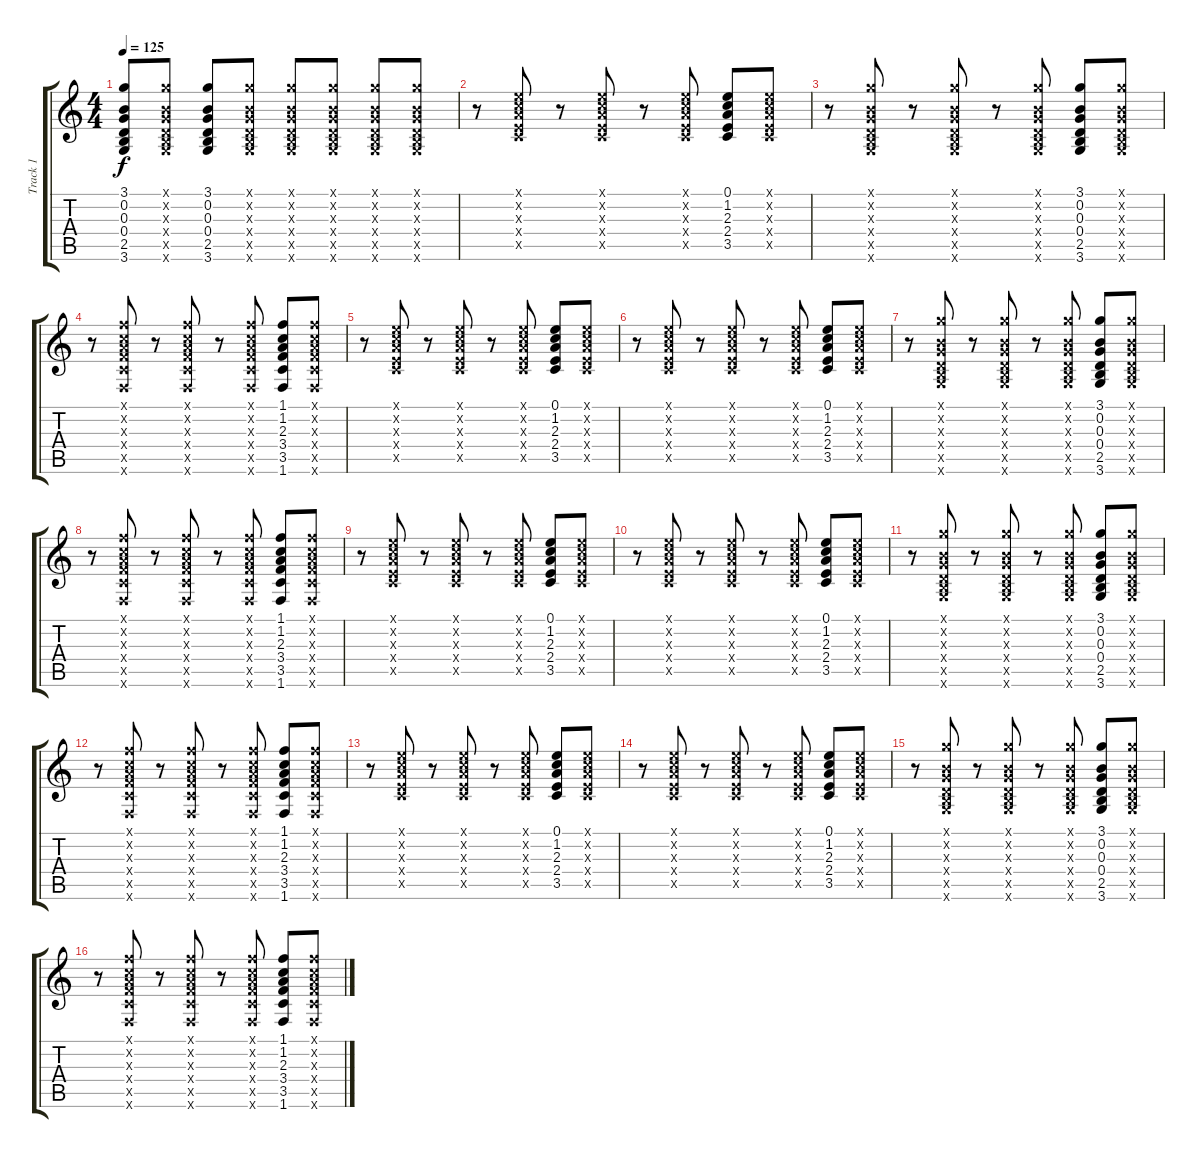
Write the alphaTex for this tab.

\track ("Track 1" "Track 1") {instrument acousticguitarsteel}
\staff {score tabs}
\tuning (E4 B3 G3 D3 A2 E2) {hide}
\ts (4 4)
\tempo 125
\clef g2
\ks c
(3.1 0.2 0.3 0.4 2.5 3.6).8{dy f} (3.1{x} 0.2{x} 0.3{x} 0.4{x} 2.5{x} 3.6{x}).8 (3.1 0.2 0.3 0.4 2.5 3.6).8 (3.1{x} 0.2{x} 0.3{x} 0.4{x} 2.5{x} 3.6{x}).8 (3.1{x} 0.2{x} 0.3{x} 0.4{x} 2.5{x} 3.6{x}).8 (3.1{x} 0.2{x} 0.3{x} 0.4{x} 2.5{x} 3.6{x}).8 (3.1{x} 0.2{x} 0.3{x} 0.4{x} 2.5{x} 3.6{x}).8 (3.1{x} 0.2{x} 0.3{x} 0.4{x} 2.5{x} 3.6{x}).8 |
r.8 (0.1{x} 1.2{x} 2.3{x} 2.4{x} 3.5{x}).8 r.8 (0.1{x} 1.2{x} 2.3{x} 2.4{x} 3.5{x}).8 r.8 (0.1{x} 1.2{x} 2.3{x} 2.4{x} 3.5{x}).8 (0.1 1.2 2.3 2.4 3.5).8 (0.1{x} 1.2{x} 2.3{x} 2.4{x} 3.5{x}).8 |
r.8 (3.1{x} 0.2{x} 0.3{x} 0.4{x} 2.5{x} 3.6{x}).8 r.8 (3.1{x} 0.2{x} 0.3{x} 0.4{x} 2.5{x} 3.6{x}).8 r.8 (3.1{x} 0.2{x} 0.3{x} 0.4{x} 2.5{x} 3.6{x}).8 (3.1 0.2 0.3 0.4 2.5 3.6).8 (3.1{x} 0.2{x} 0.3{x} 0.4{x} 2.5{x} 3.6{x}).8 |
r.8 (1.1{x} 1.2{x} 2.3{x} 3.4{x} 3.5{x} 1.6{x}).8 r.8 (1.1{x} 1.2{x} 2.3{x} 3.4{x} 3.5{x} 1.6{x}).8 r.8 (1.1{x} 1.2{x} 2.3{x} 3.4{x} 3.5{x} 1.6{x}).8 (1.1 1.2 2.3 3.4 3.5 1.6).8 (1.1{x} 1.2{x} 2.3{x} 3.4{x} 3.5{x} 1.6{x}).8 |
r.8 (0.1{x} 1.2{x} 2.3{x} 2.4{x} 3.5{x}).8 r.8 (0.1{x} 1.2{x} 2.3{x} 2.4{x} 3.5{x}).8 r.8 (0.1{x} 1.2{x} 2.3{x} 2.4{x} 3.5{x}).8 (0.1 1.2 2.3 2.4 3.5).8 (0.1{x} 1.2{x} 2.3{x} 2.4{x} 3.5{x}).8 |
r.8 (0.1{x} 1.2{x} 2.3{x} 2.4{x} 3.5{x}).8 r.8 (0.1{x} 1.2{x} 2.3{x} 2.4{x} 3.5{x}).8 r.8 (0.1{x} 1.2{x} 2.3{x} 2.4{x} 3.5{x}).8 (0.1 1.2 2.3 2.4 3.5).8 (0.1{x} 1.2{x} 2.3{x} 2.4{x} 3.5{x}).8 |
r.8 (3.1{x} 0.2{x} 0.3{x} 0.4{x} 2.5{x} 3.6{x}).8 r.8 (3.1{x} 0.2{x} 0.3{x} 0.4{x} 2.5{x} 3.6{x}).8 r.8 (3.1{x} 0.2{x} 0.3{x} 0.4{x} 2.5{x} 3.6{x}).8 (3.1 0.2 0.3 0.4 2.5 3.6).8 (3.1{x} 0.2{x} 0.3{x} 0.4{x} 2.5{x} 3.6{x}).8 |
r.8 (1.1{x} 1.2{x} 2.3{x} 3.4{x} 3.5{x} 1.6{x}).8 r.8 (1.1{x} 1.2{x} 2.3{x} 3.4{x} 3.5{x} 1.6{x}).8 r.8 (1.1{x} 1.2{x} 2.3{x} 3.4{x} 3.5{x} 1.6{x}).8 (1.1 1.2 2.3 3.4 3.5 1.6).8 (1.1{x} 1.2{x} 2.3{x} 3.4{x} 3.5{x} 1.6{x}).8 |
r.8 (0.1{x} 1.2{x} 2.3{x} 2.4{x} 3.5{x}).8 r.8 (0.1{x} 1.2{x} 2.3{x} 2.4{x} 3.5{x}).8 r.8 (0.1{x} 1.2{x} 2.3{x} 2.4{x} 3.5{x}).8 (0.1 1.2 2.3 2.4 3.5).8 (0.1{x} 1.2{x} 2.3{x} 2.4{x} 3.5{x}).8 |
r.8 (0.1{x} 1.2{x} 2.3{x} 2.4{x} 3.5{x}).8 r.8 (0.1{x} 1.2{x} 2.3{x} 2.4{x} 3.5{x}).8 r.8 (0.1{x} 1.2{x} 2.3{x} 2.4{x} 3.5{x}).8 (0.1 1.2 2.3 2.4 3.5).8 (0.1{x} 1.2{x} 2.3{x} 2.4{x} 3.5{x}).8 |
r.8 (3.1{x} 0.2{x} 0.3{x} 0.4{x} 2.5{x} 3.6{x}).8 r.8 (3.1{x} 0.2{x} 0.3{x} 0.4{x} 2.5{x} 3.6{x}).8 r.8 (3.1{x} 0.2{x} 0.3{x} 0.4{x} 2.5{x} 3.6{x}).8 (3.1 0.2 0.3 0.4 2.5 3.6).8 (3.1{x} 0.2{x} 0.3{x} 0.4{x} 2.5{x} 3.6{x}).8 |
r.8 (1.1{x} 1.2{x} 2.3{x} 3.4{x} 3.5{x} 1.6{x}).8 r.8 (1.1{x} 1.2{x} 2.3{x} 3.4{x} 3.5{x} 1.6{x}).8 r.8 (1.1{x} 1.2{x} 2.3{x} 3.4{x} 3.5{x} 1.6{x}).8 (1.1 1.2 2.3 3.4 3.5 1.6).8 (1.1{x} 1.2{x} 2.3{x} 3.4{x} 3.5{x} 1.6{x}).8 |
r.8 (0.1{x} 1.2{x} 2.3{x} 2.4{x} 3.5{x}).8 r.8 (0.1{x} 1.2{x} 2.3{x} 2.4{x} 3.5{x}).8 r.8 (0.1{x} 1.2{x} 2.3{x} 2.4{x} 3.5{x}).8 (0.1 1.2 2.3 2.4 3.5).8 (0.1{x} 1.2{x} 2.3{x} 2.4{x} 3.5{x}).8 |
r.8 (0.1{x} 1.2{x} 2.3{x} 2.4{x} 3.5{x}).8 r.8 (0.1{x} 1.2{x} 2.3{x} 2.4{x} 3.5{x}).8 r.8 (0.1{x} 1.2{x} 2.3{x} 2.4{x} 3.5{x}).8 (0.1 1.2 2.3 2.4 3.5).8 (0.1{x} 1.2{x} 2.3{x} 2.4{x} 3.5{x}).8 |
r.8 (3.1{x} 0.2{x} 0.3{x} 0.4{x} 2.5{x} 3.6{x}).8 r.8 (3.1{x} 0.2{x} 0.3{x} 0.4{x} 2.5{x} 3.6{x}).8 r.8 (3.1{x} 0.2{x} 0.3{x} 0.4{x} 2.5{x} 3.6{x}).8 (3.1 0.2 0.3 0.4 2.5 3.6).8 (3.1{x} 0.2{x} 0.3{x} 0.4{x} 2.5{x} 3.6{x}).8 |
r.8 (1.1{x} 1.2{x} 2.3{x} 3.4{x} 3.5{x} 1.6{x}).8 r.8 (1.1{x} 1.2{x} 2.3{x} 3.4{x} 3.5{x} 1.6{x}).8 r.8 (1.1{x} 1.2{x} 2.3{x} 3.4{x} 3.5{x} 1.6{x}).8 (1.1 1.2 2.3 3.4 3.5 1.6).8 (1.1{x} 1.2{x} 2.3{x} 3.4{x} 3.5{x} 1.6{x}).8
